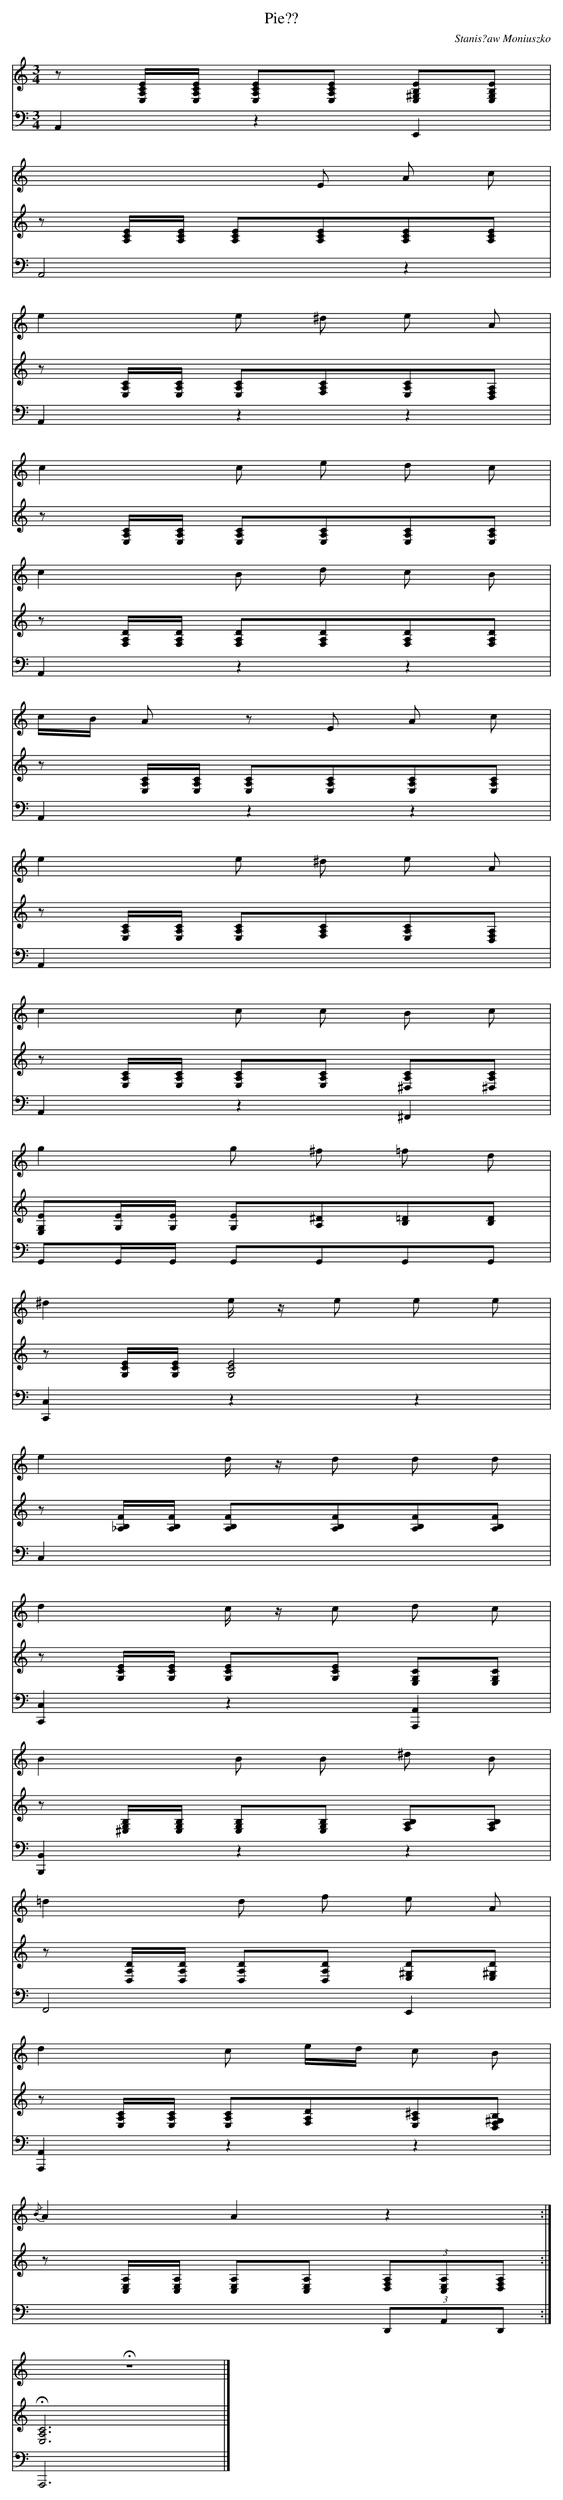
X:1
T: Pie??
C: Stanis?aw Moniuszko
L: 1/8
M: 3/4
V: 1 clef=treble
V: 2 clef=treble
V: 3 clef=bass
K: C
[V:1] x6 |
[V:2] z [E,/A,/C/E/][E,/A,/C/E/] [E,A,CE][E,A,CE] [E,^G,B,E][E,G,B,E] |
[V:3] A,,2z2E,,2 |
[V:1] x2x E A c |
[V:2] z [A,/C/E/][A,/C/E/] [A,CE][A,CE][A,CE][A,CE] |
[V:3] A,,4z2 |
[V:1] e2e ^d e A |
[V:2] z [E,/A,/C/][E,/A,/C/] [E,A,C][F,A,C][E,A,C][D,F,A,] |
[V:3] A,,2z2z2 |
[V:1] c2c e d c |
[V:2] z [E,/A,/C/][E,/A,/C/] [E,A,C][E,A,C][E,A,C][E,A,C] |
[V:3] x6 |
[V:1] c2B d c B |
[V:2] z [F,/A,/D/][F,/A,/D/] [F,A,D][F,A,D][F,A,D][F,A,D] |
[V:3] A,,2z2z2 |
[V:1] c/B/ A z E A c |
[V:2] z [E,/A,/C/][E,/A,/C/] [E,A,C][E,A,C][E,A,C][E,A,C] |
[V:3] A,,2z2z2 |
[V:1] e2e ^d e A |
[V:2] z [E,/A,/C/][E,/A,/C/] [E,A,C][F,A,C][E,A,C][D,F,A,] |
[V:3] A,,2x2x2 |
[V:1] c2c c B c |
[V:2] z [E,/A,/C/][E,/A,/C/] [E,A,C][E,A,C] [^D,A,C][^D,A,C] |
[V:3] A,,2z2^F,,2 |
[V:1] g2g ^f =f d |
[V:2] [E,G,E][G,/E/][G,/E/] [G,E][A,^D][B,=D][B,D] |
[V:3] G,,G,,/G,,/ G,,G,,G,,G,, |
[V:1] ^d2e/ z/ e e e |
[V:2] z [G,/C/E/][G,/C/E/][G,4C4E4] |
[V:3] [C,,2C,2]z2z2 |
[V:1] e2d/ z/ d d d |
[V:2] z [_A,/B,/F/][A,/B,/F/] [A,B,F][A,B,F][A,B,F][A,B,F] |
[V:3] C,2x2x2 |
[V:1] d2c/ z/ c d c |
[V:2] z [G,/C/E/][G,/C/E/] [G,CE][G,CE] [E,G,C][E,G,C] |
[V:3] [C,,2C,2]z2[A,,,2A,,2] |
[V:1] B2B B ^d B |
[V:2] z [^E,/G,/B,/][E,/G,/B,/] [E,G,B,][E,G,B,] [F,A,B,][F,A,B,] |
[V:3] [B,,,2B,,2]z2z2 |
[V:1] =d2d f e A |
[V:2] z [D,/A,/D/][D,/A,/D/] [D,A,D][D,A,D] [E,^G,D][E,^G,D] |
[V:3] F,,4E,,2 |
[V:1] d2c e/d/ c B |
[V:2] z [E,/A,/C/][E,/A,/C/] [E,A,C][F,A,D][E,A,^C][D,F,^G,B,] |
[V:3] [A,,,2A,,2]z2z2 |
[V:1] {/B}A2A2z2 :|]
[V:2] z [C,/E,/A,/][C,/E,/A,/] [C,E,A,][C,E,A,] (3[D,F,A,][C,E,A,][D,F,A,] :|]
[V:3] x2x2(3D,,A,,D,, :|]
[V:1] !fermata!z6 |]
[V:2] !fermata![E,6A,6C6] |]
[V:3] A,,,6 |]
